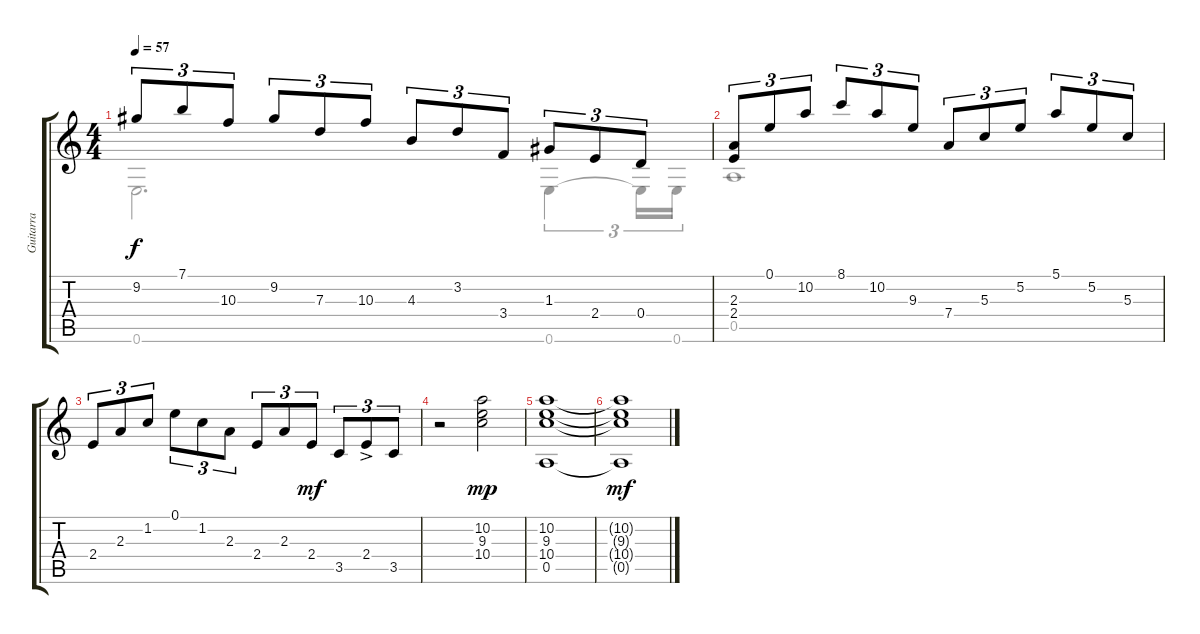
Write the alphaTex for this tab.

\track ("Guitarra" "Guitarra") {instrument acousticguitarnylon}
\staff {score tabs}
\tuning (E4 B3 G3 D3 A2 E2) {hide}
\voice
\ts (4 4)
\tempo 57
\clef g2
\ks c
9.2.8{tu (3 2) dy f} 7.1.8{tu (3 2)} 10.3.8{tu (3 2)} 9.2.8{tu (3 2)} 7.3.8{tu (3 2)} 10.3.8{tu (3 2)} 4.3.8{tu (3 2)} 3.2.8{tu (3 2)} 3.4.8{tu (3 2)} 1.3.8{tu (3 2)} 2.4.8{tu (3 2)} 0.4.8{tu (3 2)} |
(2.3 2.4).8{tu (3 2)} 0.1.8{tu (3 2)} 10.2.8{tu (3 2)} 8.1.8{tu (3 2)} 10.2.8{tu (3 2)} 9.3.8{tu (3 2)} 7.4.8{tu (3 2)} 5.3.8{tu (3 2)} 5.2.8{tu (3 2)} 5.1.8{tu (3 2)} 5.2.8{tu (3 2)} 5.3.8{tu (3 2)} |
2.4.8{tu (3 2)} 2.3.8{tu (3 2)} 1.2.8{tu (3 2)} 0.1.8{tu (3 2)} 1.2.8{tu (3 2)} 2.3.8{tu (3 2)} 2.4.8{tu (3 2)} 2.3.8{tu (3 2)} 2.4.8{tu (3 2) dy mf} 3.5.8{tu (3 2)} 2.4{ac}.8{tu (3 2)} 3.5.8{tu (3 2)} |
r.2 (10.2 9.3 10.4).2{dy mp} |
(10.2 9.3 10.4 0.5).1 |
(10.2{t} 9.3{t} 10.4{t} 0.5{t}).1{dy mf}
\voice
\clef g2
\ottava regular
\simile none
\ks c
0.6.2{d dy f} 0.6.4{tu (3 2)} 0.6{t}.16{tu (3 2)} 0.6.16{tu (3 2)} |
0.5.1 |
|
|
|
